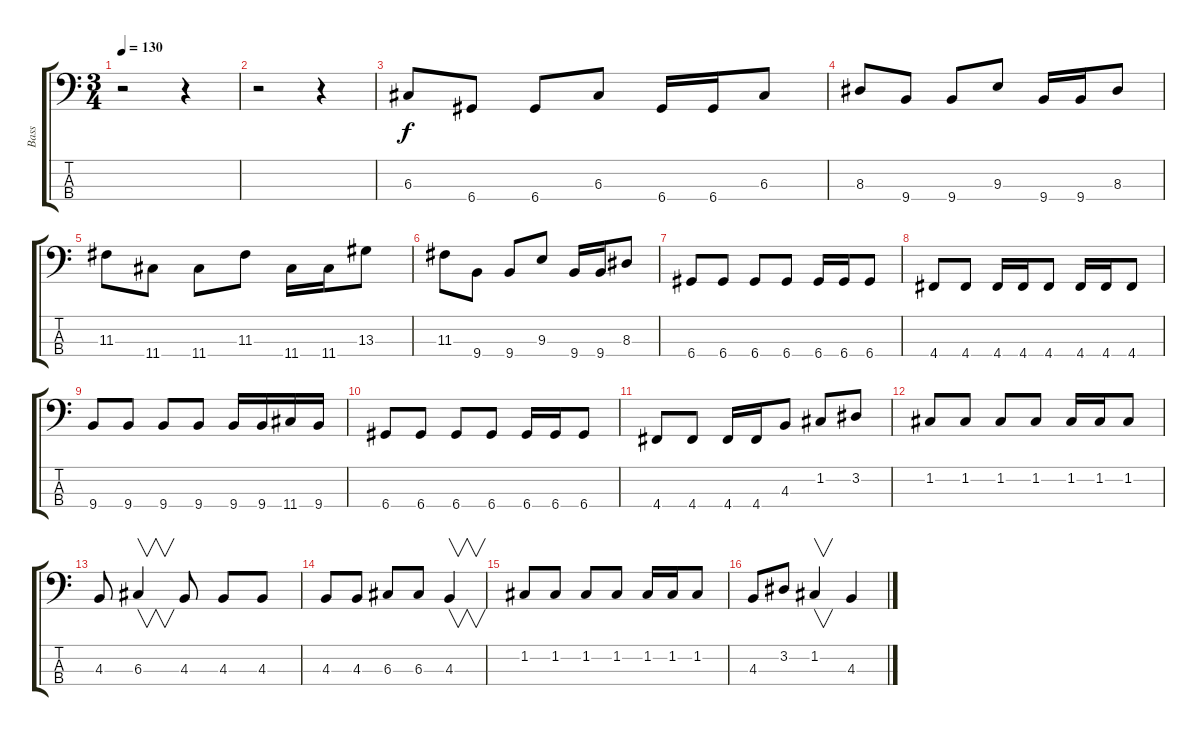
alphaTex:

\track ("Bass" "Bass") {instrument slapbass2}
\staff {score tabs}
\tuning (F2 C2 G1 D1) {hide}
\ts (3 4)
\tempo 130
\clef f4
\ks c
r.2{dy f} r.4 |
r.2 r.4 |
6.3.8 6.4.8 6.4.8 6.3.8 6.4.16 6.4.16 6.3.8 |
8.3.8 9.4.8 9.4.8 9.3.8 9.4.16 9.4.16 8.3.8 |
11.3.8 11.4.8 11.4.8 11.3.8 11.4.16 11.4.16 13.3.8 |
11.3.8 9.4.8 9.4.8 9.3.8 9.4.16 9.4.16 8.3.8 |
6.4.8 6.4.8 6.4.8 6.4.8 6.4.16 6.4.16 6.4.8 |
4.4.8 4.4.8 4.4.16 4.4.16 4.4.8 4.4.16 4.4.16 4.4.8 |
9.4.8 9.4.8 9.4.8 9.4.8 9.4.16 9.4.16 11.4.16 9.4.16 |
6.4.8 6.4.8 6.4.8 6.4.8 6.4.16 6.4.16 6.4.8 |
4.4.8 4.4.8 4.4.16 4.4.16 4.3.8 1.2.8 3.2.8 |
1.2.8 1.2.8 1.2.8 1.2.8 1.2.16 1.2.16 1.2.8 |
4.3.8 6.3.4{v} 4.3.8 4.3.8 4.3.8 |
4.3.8 4.3.8 6.3.8 6.3.8 4.3.4{v} |
1.2.8 1.2.8 1.2.8 1.2.8 1.2.16 1.2.16 1.2.8 |
4.3.8 3.2.8 1.2.4{v} 4.3.4
